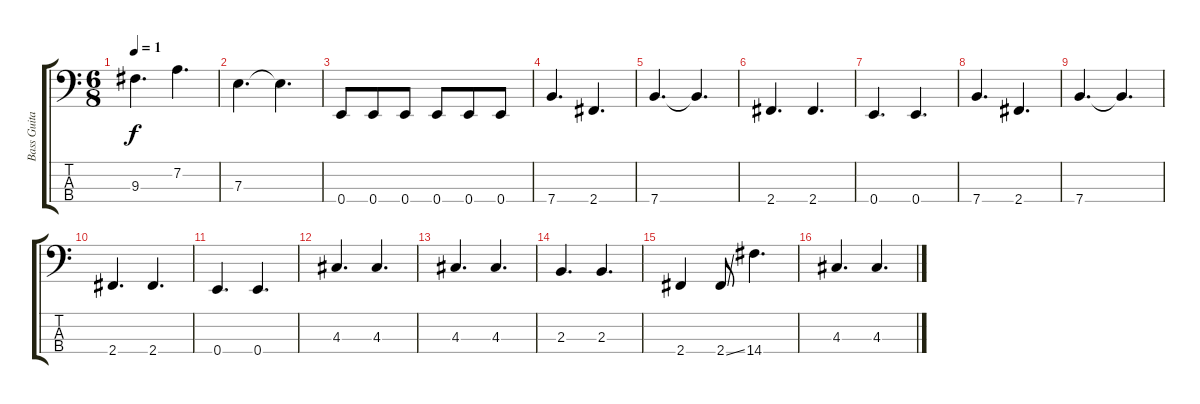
\track ("Bass Guitar" "Bass Guita") {instrument electricbassfinger}
\staff {score tabs}
\tuning (G2 D2 A1 E1) {hide}
\ts (6 8)
\tempo 1
\clef f4
\ks c
9.3.4{d dy f} 7.2.4{d} |
7.3.4{d} 7.3{t}.4{d} |
0.4.8 0.4.8 0.4.8 0.4.8 0.4.8 0.4.8 |
7.4.4{d} 2.4.4{d} |
7.4.4{d} 7.4{t}.4{d} |
2.4.4{d} 2.4.4{d} |
0.4.4{d} 0.4.4{d} |
7.4.4{d} 2.4.4{d} |
7.4.4{d} 7.4{t}.4{d} |
2.4.4{d} 2.4.4{d} |
0.4.4{d} 0.4.4{d} |
4.3.4{d} 4.3.4{d} |
4.3.4{d} 4.3.4{d} |
2.3.4{d} 2.3.4{d} |
2.4.4 2.4{ss}.8 14.4.4{d} |
4.3.4{d} 4.3.4{d}
